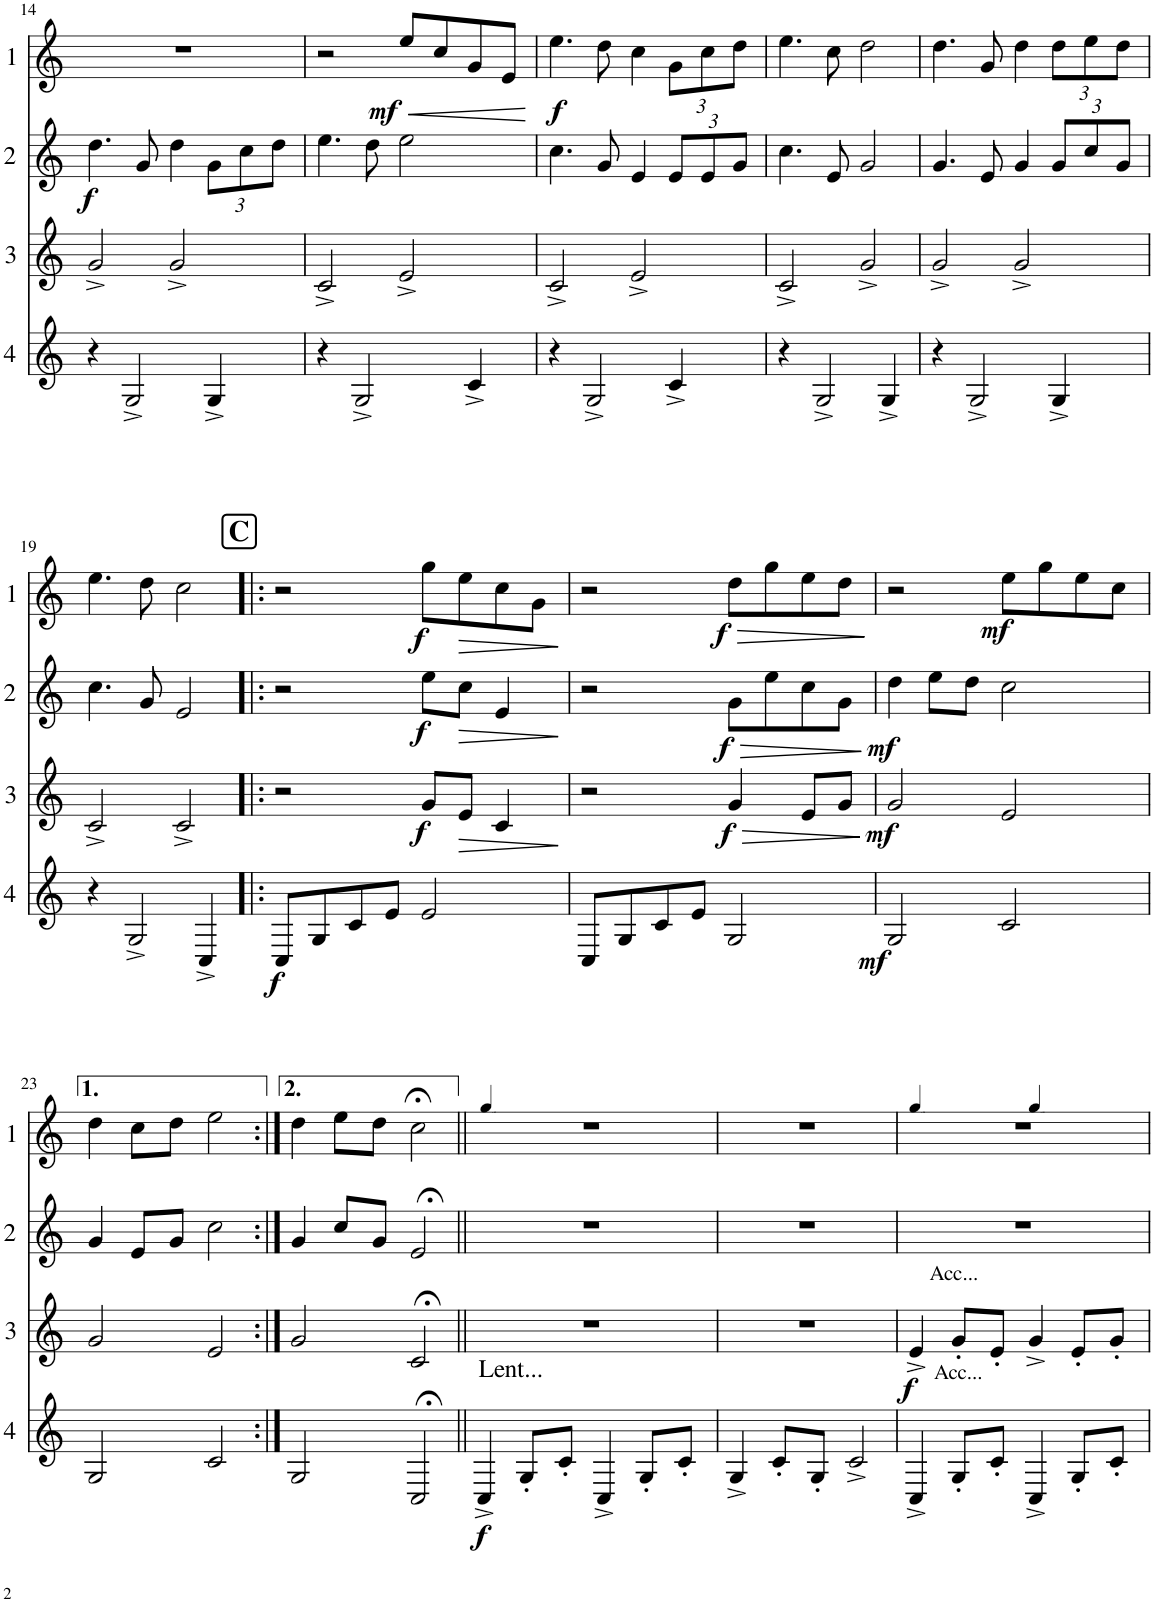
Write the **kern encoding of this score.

**kern	**dynam	**kern	**dynam	**kern	**dynam	**kern	**dynam
*part4	*part4	*part3	*part3	*part2	*part2	*part1	*part1
*staff4	*staff4	*staff3	*staff3	*staff2	*staff2	*staff1	*staff1
*I"Cor 4	*	*I"Cor 3	*	*I"Cor 2	*	*I"Cor 1	*
!!LO:PB:g=z
*clefG2	*	*clefG2	*	*clefG2	*	*clefG2	*
*Trd4c7	*	*Trd4c7	*	*Trd4c7	*	*Trd4c7	*
*k[]	*	*k[]	*	*k[]	*	*k[]	*
*M4/4	*	*M4/4	*	*M4/4	*	*M4/4	*
=14	=14	=14	=14	=14	=14	=14	=14
!	!	!	!	!	!LO:DY:b	!	!
4r	.	2g^/	.	4.dd\	f	1r	.
2G^/	.	.	.	.	.	.	.
.	.	.	.	8g/	.	.	.
.	.	2g^/	.	4dd\	.	.	.
*	*	*	*	*Xbrackettup	*	*	*
4G^/	.	.	.	12g\L	.	.	.
.	.	.	.	12cc\	.	.	.
.	.	.	.	12dd\J	.	.	.
=15	=15	=15	=15	=15	=15	=15	=15
4r	.	2c^/	.	4.ee\	.	2r	.
2G^/	.	.	.	.	.	.	.
.	.	.	.	8dd\	.	.	.
!	!	!	!	!	!	!	!LO:HP:b
!	!	!	!	!	!	!	!LO:DY:n=1:b
.	.	2e^/	.	2ee\	.	8ee/L	< mf
.	.	.	.	.	.	8cc/	.
4c^/	.	.	.	.	.	8g/	.
.	.	.	.	.	.	8e/J	.
.	.	.	.	.	.	.	[
=16	=16	=16	=16	=16	=16	=16	=16
!	!	!	!	!	!	!	!LO:DY:b
4r	.	2c^/	.	4.cc\	.	4.ee\	f
2G^/	.	.	.	.	.	.	.
.	.	.	.	8g/	.	8dd\	.
.	.	2e^/	.	4e/	.	4cc\	.
*	*	*	*	*	*	*Xbrackettup	*
4c^/	.	.	.	12e/L	.	12g\L	.
.	.	.	.	12e/	.	12cc\	.
.	.	.	.	12g/J	.	12dd\J	.
=17	=17	=17	=17	=17	=17	=17	=17
4r	.	2c^/	.	4.cc\	.	4.ee\	.
2G^/	.	.	.	.	.	.	.
.	.	.	.	8e/	.	8cc\	.
.	.	2g^/	.	2g/	.	2dd\	.
4G^/	.	.	.	.	.	.	.
=18	=18	=18	=18	=18	=18	=18	=18
4r	.	2g^/	.	4.g/	.	4.dd\	.
2G^/	.	.	.	.	.	.	.
.	.	.	.	8e/	.	8g/	.
.	.	2g^/	.	4g/	.	4dd\	.
4G^/	.	.	.	12g/L	.	12dd\L	.
.	.	.	.	12cc/	.	12ee\	.
.	.	.	.	12g/J	.	12dd\J	.
!!LO:LB:g=z
=19	=19	=19	=19	=19	=19	=19	=19
4r	.	2c^/	.	4.cc\	.	4.ee\	.
2G^/	.	.	.	.	.	.	.
.	.	.	.	8g/	.	8dd\	.
.	.	2c^/	.	2e/	.	2cc\	.
4C^/	.	.	.	.	.	.	.
!!LO:REH:place=s1:a:B:cj:fs=14:t=C
=20!|:	=20!|:	=20!|:	=20!|:	=20!|:	=20!|:	=20!|:	=20!|:
!	!LO:DY:b	!	!	!	!	!	!
8C/L	f	2r	.	2r	.	2r	.
8G/	.	.	.	.	.	.	.
8c/	.	.	.	.	.	.	.
8e/J	.	.	.	.	.	.	.
!	!	!	!LO:DY:b	!	!LO:DY:b	!	!LO:DY:b
2e/	.	8g/L	f	8ee\L	f	8gg\L	f
!	!	!	!LO:HP:b	!	!LO:HP:b	!	!LO:HP:b
.	.	8e/J	>	8cc\J	>	8ee\	>
.	.	4c/	.	4e/	.	8cc\	.
.	.	.	.	.	.	8g\J	.
.	.	.	]	.	]	.	]
=21	=21	=21	=21	=21	=21	=21	=21
8C/L	.	2r	.	2r	.	2r	.
8G/	.	.	.	.	.	.	.
8c/	.	.	.	.	.	.	.
8e/J	.	.	.	.	.	.	.
!	!	!	!LO:HP:b	!	!LO:HP:b	!	!LO:HP:b
!	!	!	!LO:DY:n=1:b	!	!LO:DY:n=1:b	!	!LO:DY:n=1:b
2G/	.	4g/	> f	8g\L	> f	8dd\L	> f
.	.	.	.	8ee\	.	8gg\	.
.	.	8e/L	.	8cc\	.	8ee\	.
.	.	8g/J	.	8g\J	.	8dd\J	.
.	.	.	]	.	]	.	]
=22	=22	=22	=22	=22	=22	=22	=22
!	!LO:DY:b	!	!LO:DY:b	!	!LO:DY:b	!	!
2G/	mf	2g/	mf	4dd\	mf	2r	.
.	.	.	.	8ee\L	.	.	.
.	.	.	.	8dd\J	.	.	.
!	!	!	!	!	!	!	!LO:DY:b
2c/	.	2e/	.	2cc\	.	8ee\L	mf
.	.	.	.	.	.	8gg\	.
.	.	.	.	.	.	8ee\	.
.	.	.	.	.	.	8cc\J	.
!!LO:LB:g=z
=23	=23	=23	=23	=23	=23	=23	=23
2G/	.	2g/	.	4g/	.	4dd\	.
.	.	.	.	8e/L	.	8cc\L	.
.	.	.	.	8g/J	.	8dd\J	.
2c/	.	2e/	.	2cc\	.	2ee\	.
=24:|!	=24:|!	=24:|!	=24:|!	=24:|!	=24:|!	=24:|!	=24:|!
2G/	.	2g/	.	4g/	.	4dd\	.
.	.	.	.	8cc/L	.	8ee\L	.
.	.	.	.	8g/J	.	8dd\J	.
2C;</	.	2c;</	.	2e;</	.	2cc;<\	.
=25||	=25||	=25||	=25||	=25||	=25||	=25||	=25||
*	*	*	*	*	*	*MM45	*
!LO:TX:a:t=Lent...	!	!	!	!	!	!	!
!	!LO:DY:b	!	!	!	!	!	!
4C^/	f	1r	.	1r	.	1r	.
8G'/L	.	.	.	.	.	.	.
8c'/J	.	.	.	.	.	.	.
4C^/	.	.	.	.	.	.	.
8G'/L	.	.	.	.	.	.	.
8c'/J	.	.	.	.	.	.	.
=26	=26	=26	=26	=26	=26	=26	=26
4G^/	.	1r	.	1r	.	1r	.
8c'/L	.	.	.	.	.	.	.
8G'/J	.	.	.	.	.	.	.
2c^/	.	.	.	.	.	.	.
=27	=27	=27	=27	=27	=27	=27	=27
*	*	*	*	*	*	*MM50	*
!	!	!LO:TX:a:t=Acc...	!	!	!	!	!
!LO:TX:a:t=Acc...	!	!	!	!	!	!	!
!	!	!	!LO:DY:b	!	!	!	!
*	*	*	*	*	*	*^	*
4C^/	.	4e^/	f	1r	.	1r	2ryy	.
8G'/L	.	8g'/L	.	.	.	.	.	.
8c'/J	.	8e'/J	.	.	.	.	.	.
*	*	*	*	*	*	*MM60	*	*
4C^/	.	4g^/	.	.	.	.	2ryy	.
8G'/L	.	8e'/L	.	.	.	.	.	.
8c'/J	.	8g'/J	.	.	.	.	.	.
*	*	*	*	*	*	*v	*v	*
=	=	=	=	=	=	=	=
*-	*-	*-	*-	*-	*-	*-	*-
